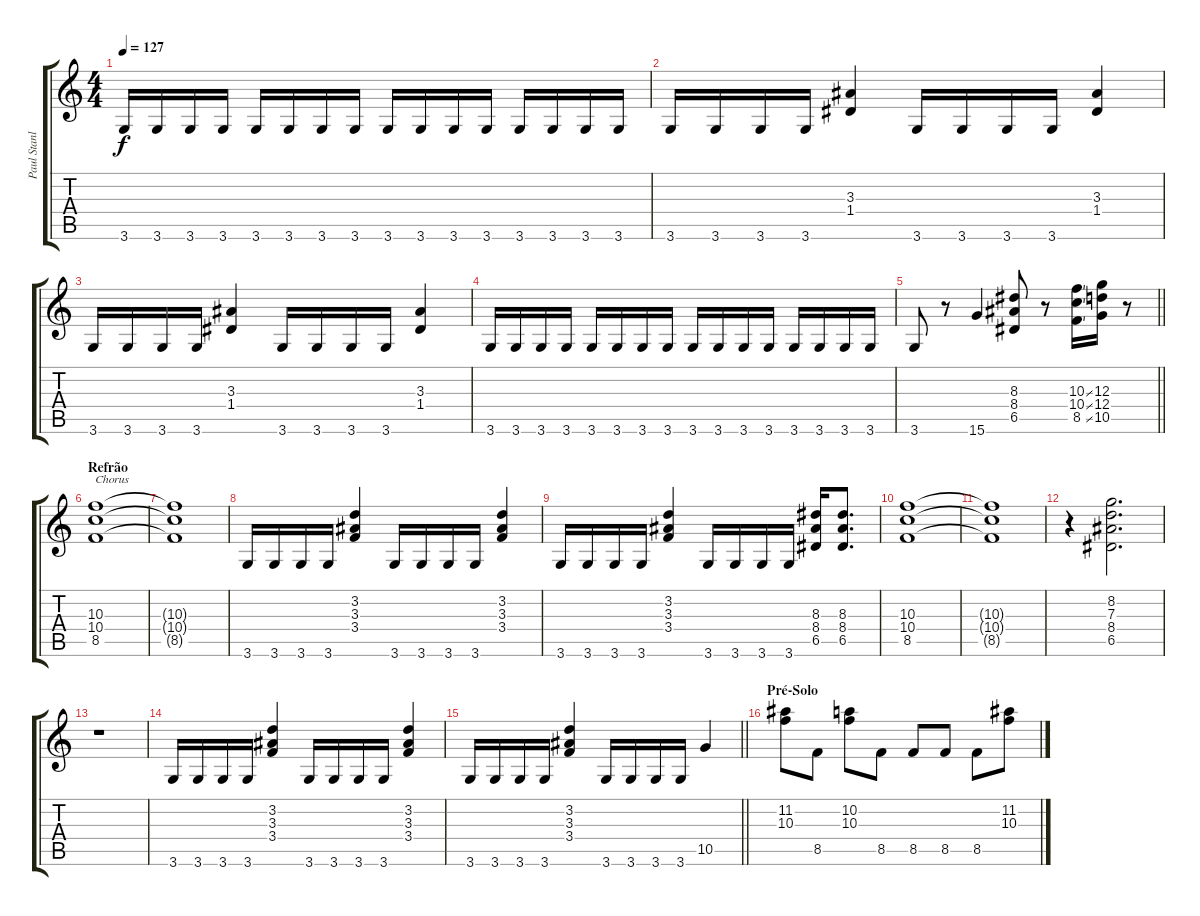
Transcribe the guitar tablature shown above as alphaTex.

\track ("Paul Stanley - Guitarra Rítmica" "Paul Stanl") {instrument overdrivenguitar}
\staff {score tabs}
\tuning (E4 B3 G3 D3 A2 E2) {hide}
\ts (4 4)
\tempo 127
\clef g2
\ks c
3.6.16{dy f} 3.6.16 3.6.16 3.6.16 3.6.16 3.6.16 3.6.16 3.6.16 3.6.16 3.6.16 3.6.16 3.6.16 3.6.16 3.6.16 3.6.16 3.6.16 |
3.6.16 3.6.16 3.6.16 3.6.16 (3.3 1.4).4 3.6.16 3.6.16 3.6.16 3.6.16 (3.3 1.4).4 |
3.6.16 3.6.16 3.6.16 3.6.16 (3.3 1.4).4 3.6.16 3.6.16 3.6.16 3.6.16 (3.3 1.4).4 |
3.6.16 3.6.16 3.6.16 3.6.16 3.6.16 3.6.16 3.6.16 3.6.16 3.6.16 3.6.16 3.6.16 3.6.16 3.6.16 3.6.16 3.6.16 3.6.16 |
\barLineRight lightlight
3.6.8 r.8 15.6.4 (8.3 8.4 6.5).8 r.8 (10.3{ss} 10.4{ss} 8.5{ss}).16 (12.3 12.4 10.5).16 r.8 |
\section ("" "Refrão")
(10.3 10.4 8.5).1{txt "Chorus"} |
(10.3{t} 10.4{t} 8.5{t}).1 |
3.6.16 3.6.16 3.6.16 3.6.16 (3.2 3.3 3.4).4 3.6.16 3.6.16 3.6.16 3.6.16 (3.2 3.3 3.4).4 |
3.6.16 3.6.16 3.6.16 3.6.16 (3.2 3.3 3.4).4 3.6.16 3.6.16 3.6.16 3.6.16 (8.3 8.4 6.5).16 (8.3 8.4 6.5).8{d} |
(10.3 10.4 8.5).1 |
(10.3{t} 10.4{t} 8.5{t}).1 |
r.4 (8.2 7.3 8.4 6.5).2{d} |
r.1 |
3.6.16 3.6.16 3.6.16 3.6.16 (3.2 3.3 3.4).4 3.6.16 3.6.16 3.6.16 3.6.16 (3.2 3.3 3.4).4 |
\barLineRight lightlight
3.6.16 3.6.16 3.6.16 3.6.16 (3.2 3.3 3.4).4 3.6.16 3.6.16 3.6.16 3.6.16 10.5.4 |
\section ("" "Pré-Solo")
(11.2 10.3).8 8.5.8 (10.2 10.3).8 8.5.8 8.5.8 8.5.8 8.5.8 (11.2 10.3).8
